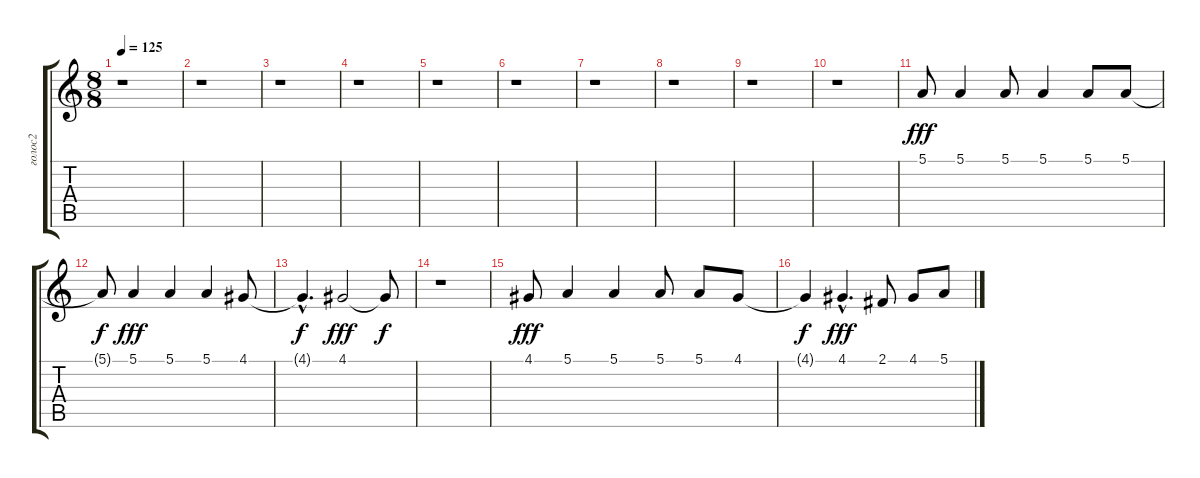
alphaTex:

\track ("голос2" "голос2") {instrument synthvoice}
\staff {score tabs}
\tuning (E4 B3 G3 D3 A2 E2) {hide}
\ts (8 8)
\tempo 125
\clef g2
\ks c
r.1{dy f} |
r.1 |
r.1 |
r.1 |
r.1 |
r.1 |
r.1 |
r.1 |
r.1 |
r.1 |
5.1.8{dy fff} 5.1.4 5.1.8 5.1.4 5.1.8 5.1.8 |
5.1{t}.8{dy f} 5.1.4{dy fff} 5.1.4 5.1.4 4.1.8 |
4.1{hac t}.4{d dy f} 4.1.2{dy fff} 4.1{t}.8{dy f} |
r.1 |
4.1.8{dy fff} 5.1.4 5.1.4 5.1.8 5.1.8 4.1.8 |
4.1{t}.4{dy f} 4.1{hac}.4{d dy fff} 2.1.8 4.1.8 5.1.8
